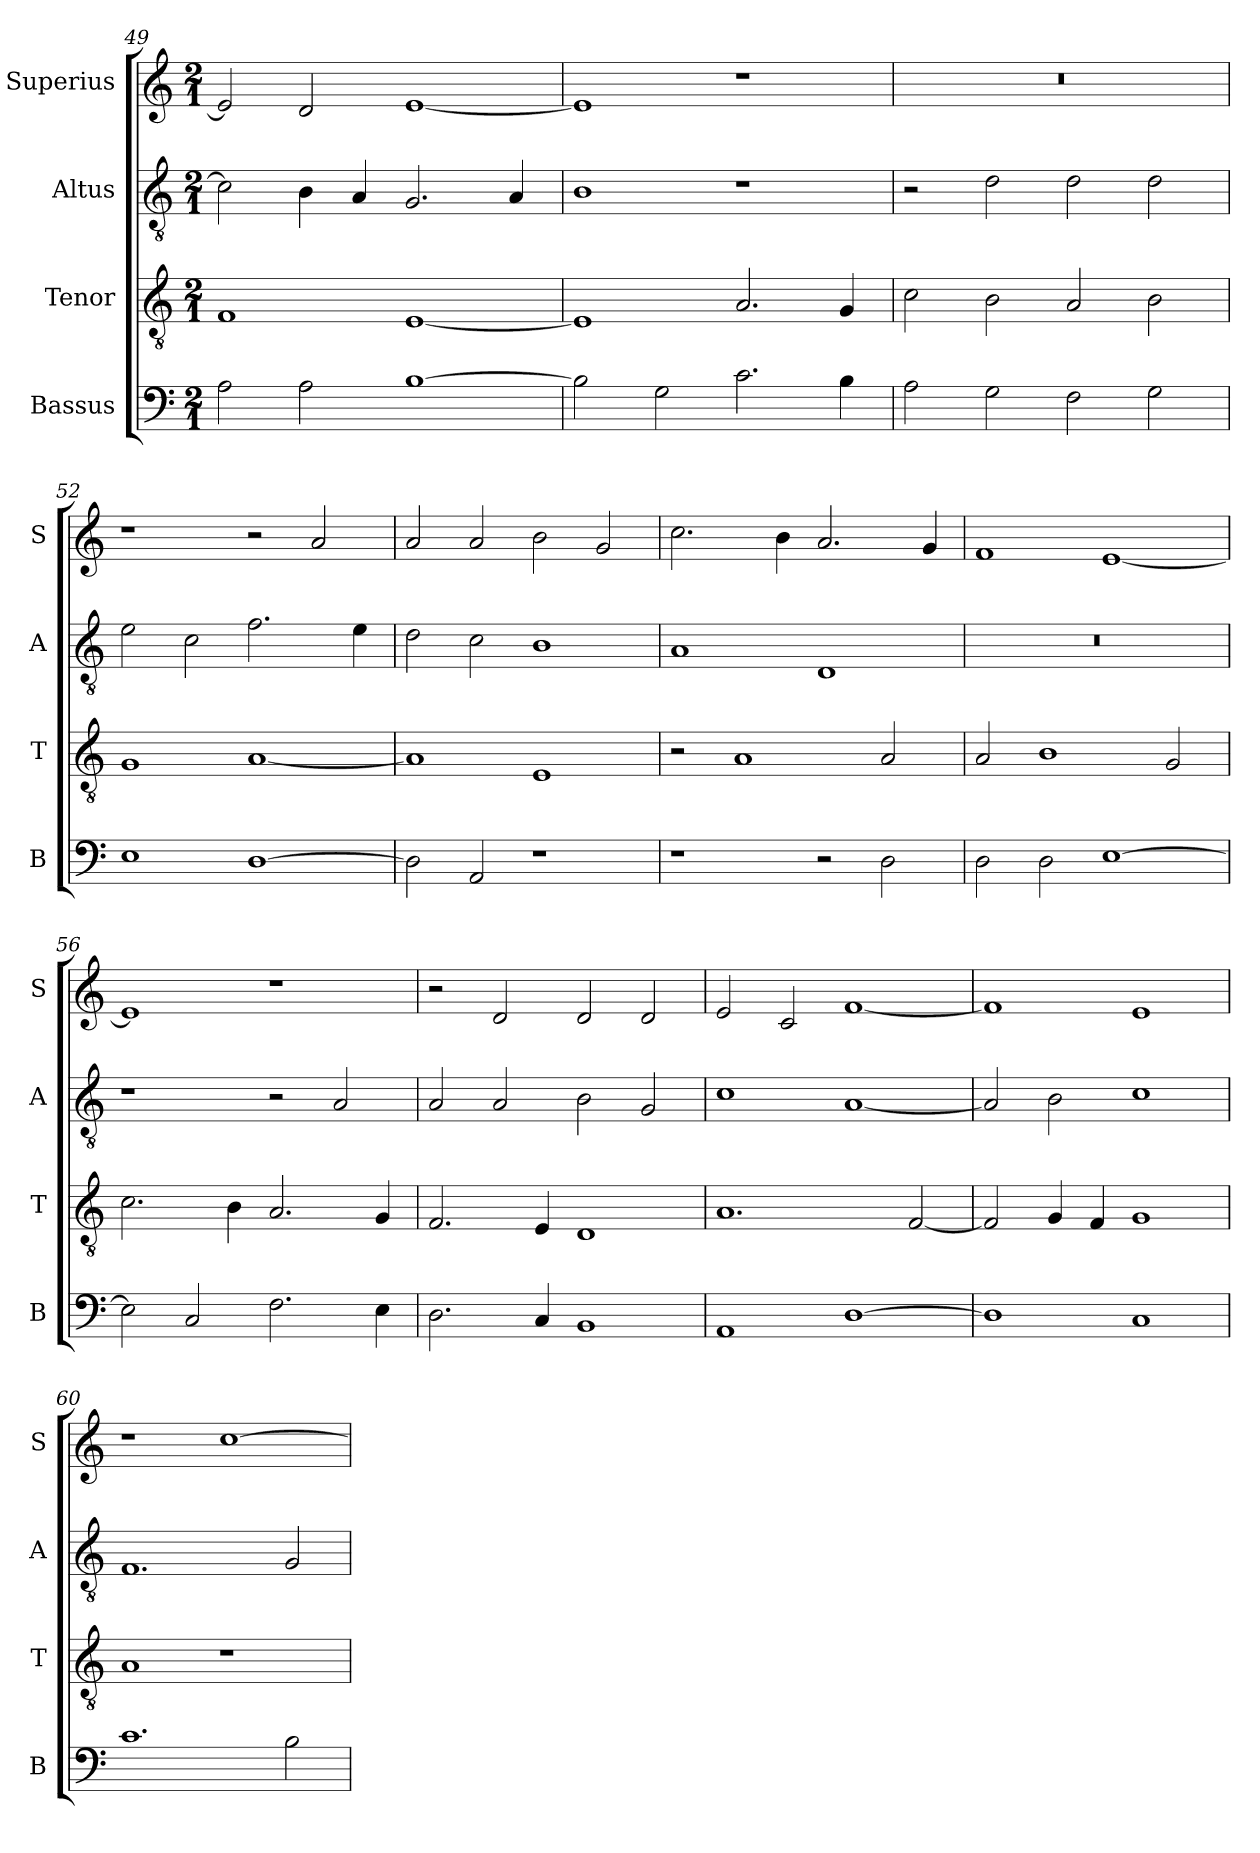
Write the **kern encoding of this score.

**kern	**kern	**kern	**kern
*part4	*part3	*part2	*part1
*staff4	*staff3	*staff2	*staff1
*I"Bassus	*I"Tenor	*I"Altus	*I"Superius
*I'B	*I'T	*I'A	*I'S
*clefF4	*clefGv2	*clefGv2	*clefG2
*k[]	*k[]	*k[]	*k[]
*C:	*C:	*C:	*C:
*M2/1	*M2/1	*M2/1	*M2/1
=49	=49	=49	=49
2A	1F	2c]	2e]
2A	.	4B	2d
.	.	4A	.
[1B	[1E	2.G	[1e
.	.	4A	.
=50	=50	=50	=50
2B]	1E]	1B	1e]
2G	.	.	.
2.c	2.A	1r	1r
4B	4G	.	.
=51	=51	=51	=51
2A	2c	2r	0r
2G	2B	2d	.
2F	2A	2d	.
2G	2B	2d	.
=52	=52	=52	=52
1E	1G	2e	1r
.	.	2c	.
[1D	[1A	2.f	2r
.	.	.	2a
.	.	4e	.
=53	=53	=53	=53
2D]	1A]	2d	2a
2AA	.	2c	2a
1r	1E	1B	2b
.	.	.	2g
=54	=54	=54	=54
1r	2r	1A	2.cc
.	1A	.	.
.	.	.	4b
2r	.	1D	2.a
2D	2A	.	.
.	.	.	4g
=55	=55	=55	=55
2D	2A	0r	1f
2D	1B	.	.
[1E	.	.	[1e
.	2G	.	.
=56	=56	=56	=56
2E]	2.c	1r	1e]
2C	.	.	.
.	4B	.	.
2.F	2.A	2r	1r
.	.	2A	.
4E	4G	.	.
=57	=57	=57	=57
2.D	2.F	2A	2r
.	.	2A	2d
4C	4E	.	.
1BB	1D	2B	2d
.	.	2G	2d
=58	=58	=58	=58
1AA	1.A	1c	2e
.	.	.	2c
[1D	.	[1A	[1f
.	[2F	.	.
=59	=59	=59	=59
1D]	2F]	2A]	1f]
.	4G	2B	.
.	4F	.	.
1C	1G	1c	1e
=60	=60	=60	=60
1.c	1A	1.F	1r
.	1r	.	[1cc
2B	.	2G	.
=	=	=	=
*-	*-	*-	*-
